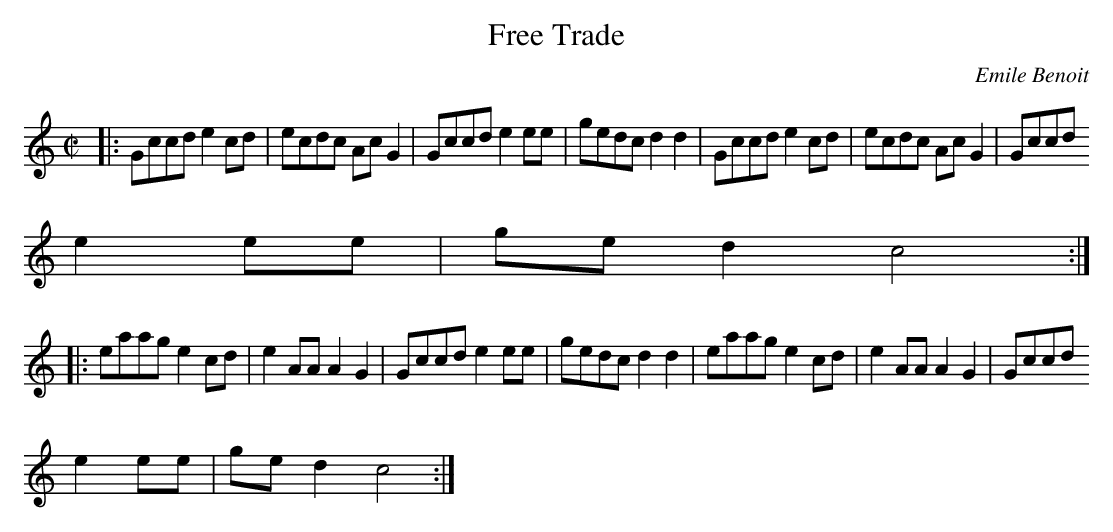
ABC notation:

X:1
T:Free Trade
C:Emile Benoit
M:C|
L:1/8
K:C
|:Gccd e2 cd|ecdc Ac G2|Gccd e2 ee|gedc d2 d2|Gccde2 cd|ecdc Ac G2|Gccd
e2 ee|ge d2 c4:|
|:eaag e2 cd|e2 AA A2G2|Gccd e2 ee|gedc d2 d2|eaag e2 cd|e2 AA A2G2|Gccd
 e2 ee|ge d2 c4:|
